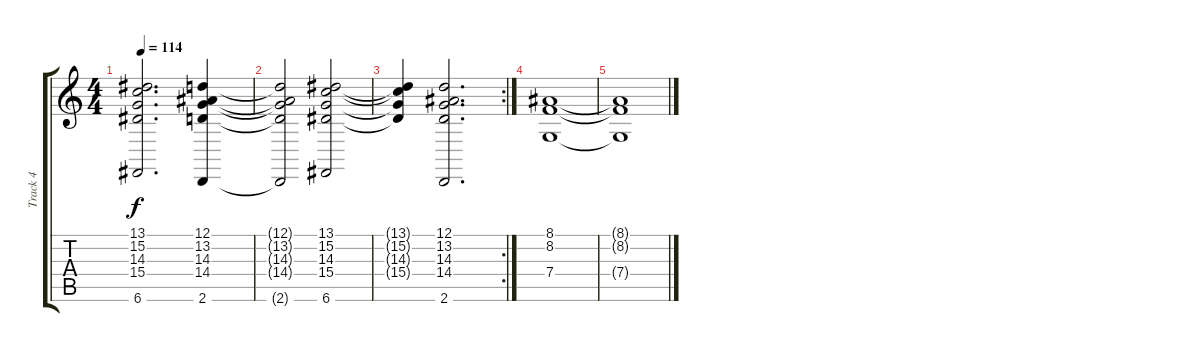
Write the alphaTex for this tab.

\track ("Track 4" "Track 4") {instrument vibraphone}
\staff {score tabs}
\tuning (D4 A3 F3 C3 G2 C2) {hide}
\ts (4 4)
\tempo 114
\clef g2
\ks c
(13.1 15.2 14.3 15.4 6.6).2{d dy f} (12.1 13.2 14.3 14.4 2.6).4 |
(12.1{t} 13.2{t} 14.3{t} 14.4{t} 2.6{t}).2 (13.1 15.2 14.3 15.4 6.6).2 |
\rc 2
(13.1{t} 15.2{t} 14.3{t} 15.4{t}).4 (12.1 13.2 14.3 14.4 2.6).2{d} |
(8.1 8.2 7.4).1 |
(8.1{t} 8.2{t} 7.4{t}).1
